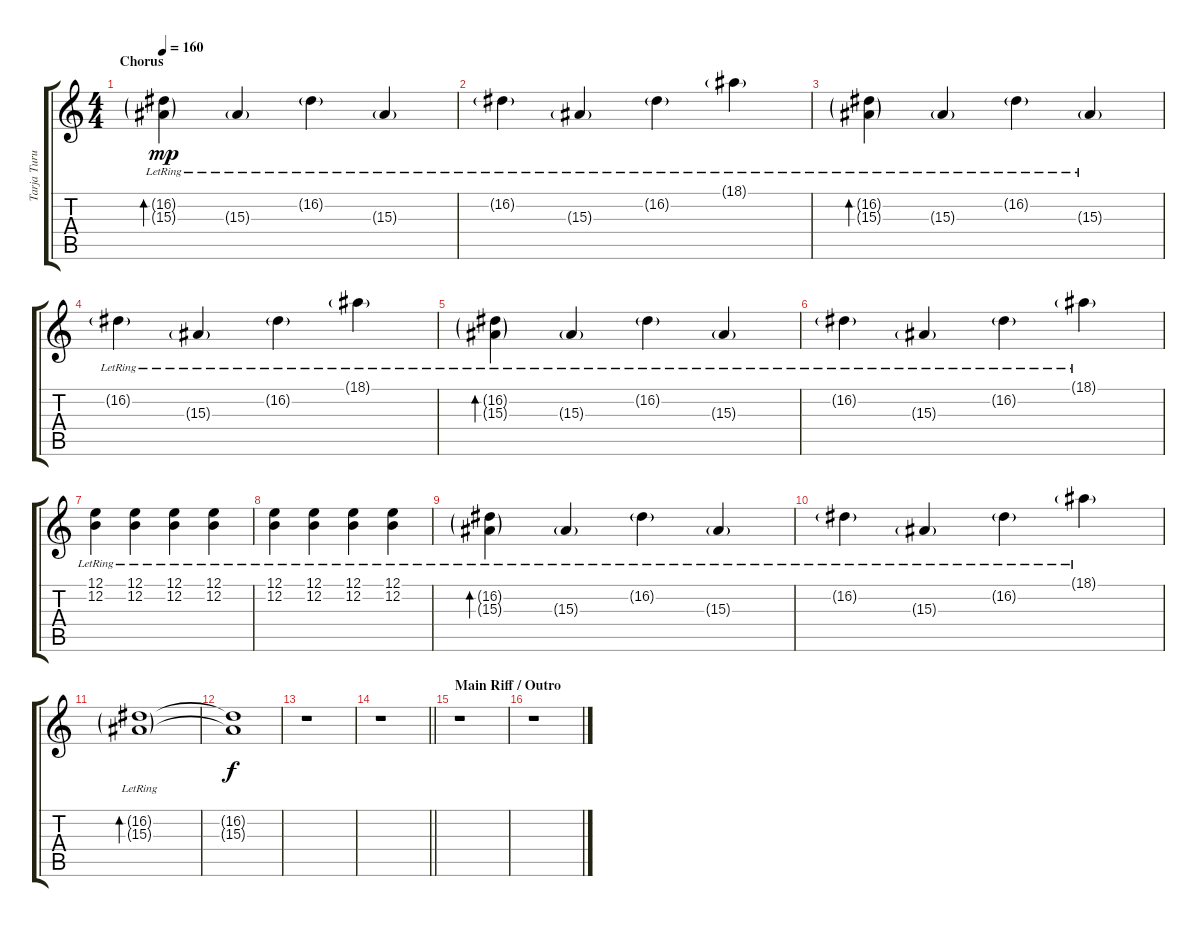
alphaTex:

\track ("Tarja Turunen (Piano)" "Tarja Turu") {instrument brightacousticpiano}
\staff {score tabs}
\tuning (E4 B3 G3 D3 A2 E2) {hide}
\ts (4 4)
\section ("" "Chorus")
\tempo 160
\clef g2
\ks c
(16.2{g lr} 15.3{g lr}).4{bd 480 dy mp} 15.3{g lr}.4 16.2{g lr}.4 15.3{g lr}.4 |
16.2{g lr}.4 15.3{g lr}.4 16.2{g lr}.4 18.1{g lr}.4 |
(16.2{g lr} 15.3{g lr}).4{bd 480} 15.3{g lr}.4 16.2{g lr}.4 15.3{g lr}.4 |
16.2{g lr}.4 15.3{g lr}.4 16.2{g lr}.4 18.1{g lr}.4 |
(16.2{g lr} 15.3{g lr}).4{bd 480} 15.3{g lr}.4 16.2{g lr}.4 15.3{g lr}.4 |
16.2{g lr}.4 15.3{g lr}.4 16.2{g lr}.4 18.1{g lr}.4 |
(12.1{lr} 12.2{lr}).4 (12.1{lr} 12.2{lr}).4 (12.1{lr} 12.2{lr}).4 (12.1{lr} 12.2{lr}).4 |
(12.1{lr} 12.2{lr}).4 (12.1{lr} 12.2{lr}).4 (12.1{lr} 12.2{lr}).4 (12.1{lr} 12.2{lr}).4 |
(16.2{g lr} 15.3{g lr}).4{bd 480} 15.3{g lr}.4 16.2{g lr}.4 15.3{g lr}.4 |
16.2{g lr}.4 15.3{g lr}.4 16.2{g lr}.4 18.1{g lr}.4 |
(16.2{g lr} 15.3{g lr}).1{bd 480} |
(16.2{t} 15.3{t}).1{dy f} |
r.1 |
\barLineRight lightlight
r.1 |
\section ("" "Main Riff / Outro")
r.1 |
r.1
